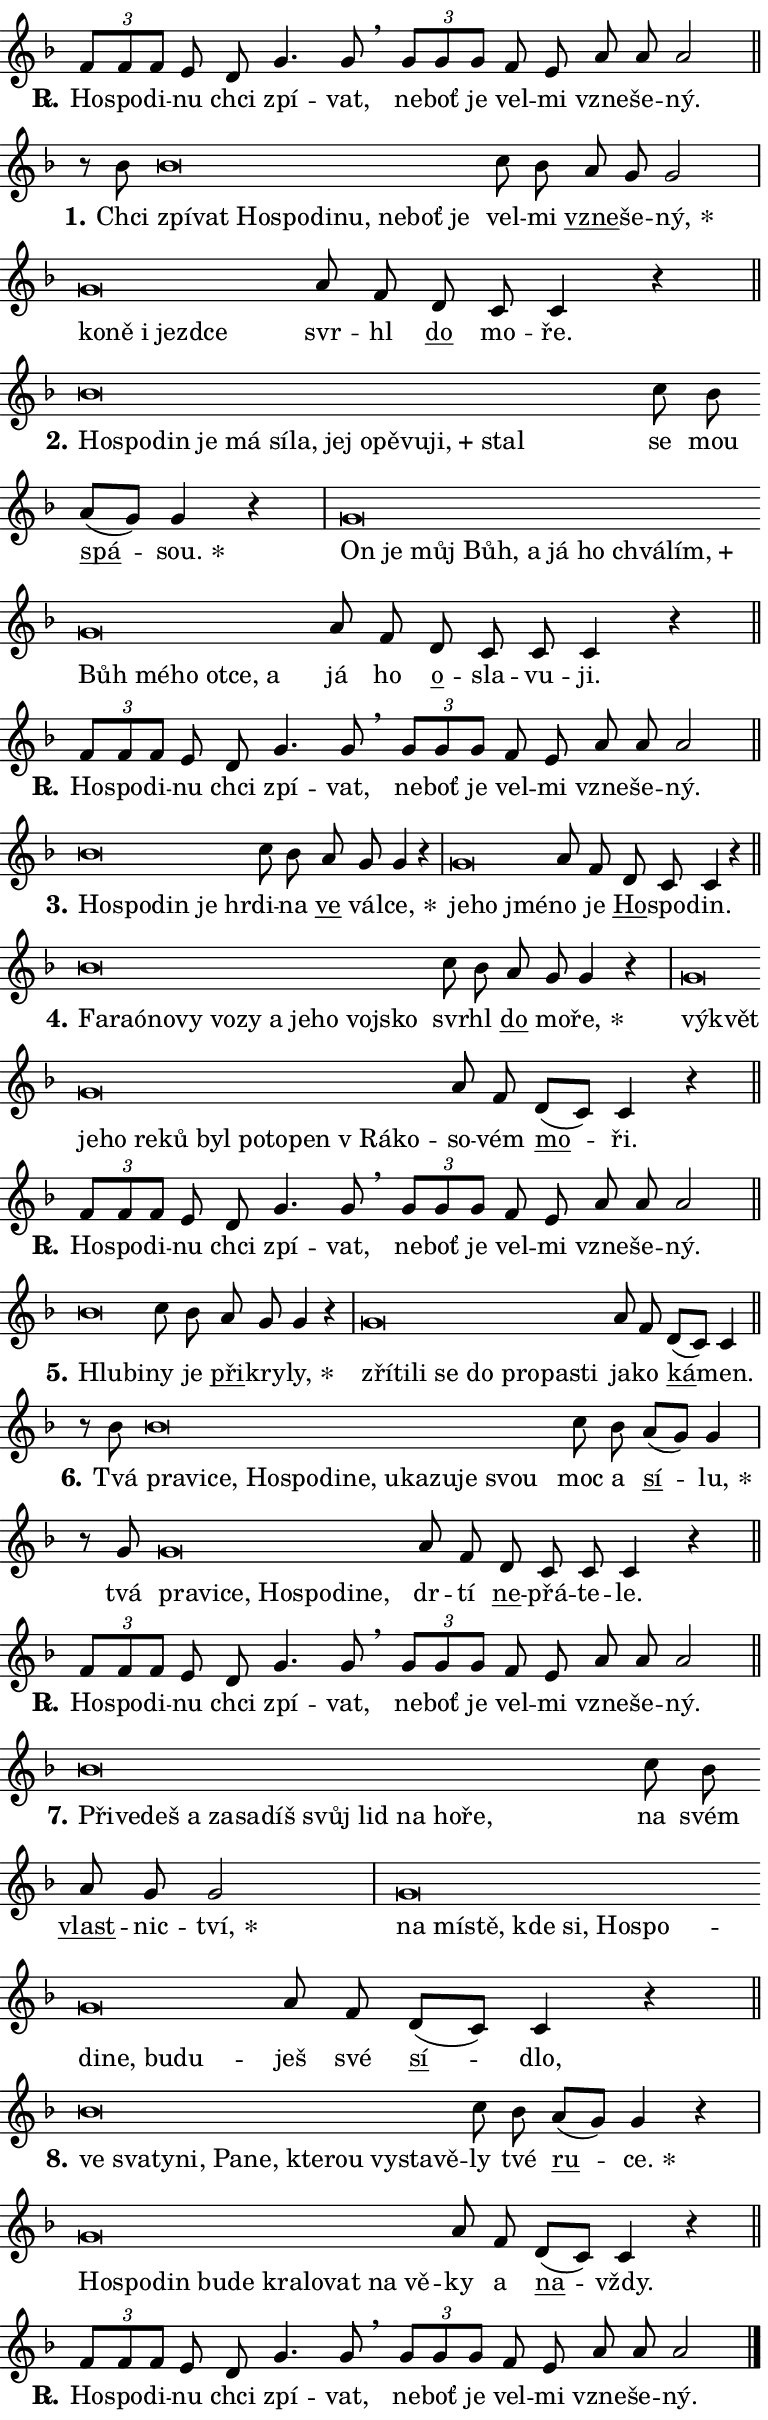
\version "2.24.0"
\header { tagline = "" }
\paper {
  indent = 0\cm
  top-margin = 0\cm
  right-margin = 0.13\cm % to fit lyric hyphens
  bottom-margin = 0\cm
  left-margin = 0\cm
  paper-width = 13\cm
  page-breaking = #ly:one-page-breaking
  system-system-spacing.basic-distance = #11
  score-system-spacing.basic-distance = #11
  ragged-last = ##f
}


%% Author: Thomas Morley
%% https://lists.gnu.org/archive/html/lilypond-user/2020-05/msg00002.html
#(define (line-position grob)
"Returns position of @var[grob} in current system:
   @code{'start}, if at first time-step
   @code{'end}, if at last time-step
   @code{'middle} otherwise
"
  (let* ((col (ly:item-get-column grob))
         (ln (ly:grob-object col 'left-neighbor))
         (rn (ly:grob-object col 'right-neighbor))
         (col-to-check-left (if (ly:grob? ln) ln col))
         (col-to-check-right (if (ly:grob? rn) rn col))
         (break-dir-left
           (and
             (ly:grob-property col-to-check-left 'non-musical #f)
             (ly:item-break-dir col-to-check-left)))
         (break-dir-right
           (and
             (ly:grob-property col-to-check-right 'non-musical #f)
             (ly:item-break-dir col-to-check-right))))
        (cond ((eqv? 1 break-dir-left) 'start)
              ((eqv? -1 break-dir-right) 'end)
              (else 'middle))))

#(define (tranparent-at-line-position vctor)
  (lambda (grob)
  "Relying on @code{line-position} select the relevant enry from @var{vctor}.
Used to determine transparency,"
    (case (line-position grob)
      ((end) (not (vector-ref vctor 0)))
      ((middle) (not (vector-ref vctor 1)))
      ((start) (not (vector-ref vctor 2))))))

noteHeadBreakVisibility =
#(define-music-function (break-visibility)(vector?)
"Makes @code{NoteHead}s transparent relying on @var{break-visibility}"
#{
  \override NoteHead.transparent =
    #(tranparent-at-line-position break-visibility)
#})

#(define delete-ledgers-for-transparent-note-heads
  (lambda (grob)
    "Reads whether a @code{NoteHead} is transparent.
If so this @code{NoteHead} is removed from @code{'note-heads} from
@var{grob}, which is supposed to be @code{LedgerLineSpanner}.
As a result ledgers are not printed for this @code{NoteHead}"
    (let* ((nhds-array (ly:grob-object grob 'note-heads))
           (nhds-list
             (if (ly:grob-array? nhds-array)
                 (ly:grob-array->list nhds-array)
                 '()))
           ;; Relies on the transparent-property being done before
           ;; Staff.LedgerLineSpanner.after-line-breaking is executed.
           ;; This is fragile ...
           (to-keep
             (remove
               (lambda (nhd)
                 (ly:grob-property nhd 'transparent #f))
               nhds-list)))
      ;; TODO find a better method to iterate over grob-arrays, similiar
      ;; to filter/remove etc for lists
      ;; For now rebuilt from scratch
      (set! (ly:grob-object grob 'note-heads)  '())
      (for-each
        (lambda (nhd)
          (ly:pointer-group-interface::add-grob grob 'note-heads nhd))
        to-keep))))

squashNotes = {
  \override NoteHead.X-extent = #'(-0.2 . 0.2)
  \override NoteHead.Y-extent = #'(-0.75 . 0)
  \override NoteHead.stencil =
    #(lambda (grob)
       (let ((pos (ly:grob-property grob 'staff-position)))
         (begin
           (if (< pos -7) (display "ERROR: Lower brevis then expected\n") (display ""))
           (if (<= pos -6) ly:text-interface::print ly:note-head::print))))
}
unSquashNotes = {
  \revert NoteHead.X-extent
  \revert NoteHead.Y-extent
  \revert NoteHead.stencil
}

hideNotes = \noteHeadBreakVisibility #begin-of-line-visible
unHideNotes = \noteHeadBreakVisibility #all-visible

% work-around for resetting accidentals
% https://lilypond.org/doc/v2.23/Documentation/notation/displaying-rhythms#unmetered-music
cadenzaMeasure = {
  \cadenzaOff
  \partial 1024 s1024
  \cadenzaOn
}

#(define-markup-command (accent layout props text) (markup?)
  "Underline accented syllable"
  (interpret-markup layout props
    #{\markup \override #'(offset . 4.3) \underline { #text }#}))

responsum = \markup \concat {
  "R" \hspace #-1.05 \path #0.1 #'((moveto 0 0.07) (lineto 0.9 0.8)) \hspace #0.05 "."
}

spaceSize = #0.6828661417322834 % exact space size for TeX Gyre Schola

\layout {
  \context {
    \Staff
    \remove "Time_signature_engraver"
    \override LedgerLineSpanner.after-line-breaking = #delete-ledgers-for-transparent-note-heads
  }
  \context {
    \Lyrics {
      \override LyricSpace.minimum-distance = \spaceSize
      \override LyricText.font-name = #"TeX Gyre Schola"
      \override LyricText.font-size = 1
      \override StanzaNumber.font-name = #"TeX Gyre Schola Bold"
      \override StanzaNumber.font-size = 1
    }
  }
  \context {
    \Score 
    \override NoteHead.text =
      #(lambda (grob) 
        (let ((pos (ly:grob-property grob 'staff-position)))
          #{\markup {
            \combine
              \halign #-0.55 \raise #(if (= pos -6) 0 0.5) \override #'(thickness . 2) \draw-line #'(3.2 . 0)
              \musicglyph "noteheads.sM1"
          }#}))
  }
}

% magnetic-lyrics.ily
%
%   written by
%     Jean Abou Samra <jean@abou-samra.fr>
%     Werner Lemberg <wl@gnu.org>
%
%   adapted by
%     Jiri Hon <jiri.hon@gmail.com>
%
% Version 2022-Apr-15

% https://www.mail-archive.com/lilypond-user@gnu.org/msg149350.html

#(define (Left_hyphen_pointer_engraver context)
   "Collect syllable-hyphen-syllable occurrences in lyrics and store
them in properties.  This engraver only looks to the left.  For
example, if the lyrics input is @code{foo -- bar}, it does the
following.

@itemize @bullet
@item
Set the @code{text} property of the @code{LyricHyphen} grob between
@q{foo} and @q{bar} to @code{foo}.

@item
Set the @code{left-hyphen} property of the @code{LyricText} grob with
text @q{foo} to the @code{LyricHyphen} grob between @q{foo} and
@q{bar}.
@end itemize

Use this auxiliary engraver in combination with the
@code{lyric-@/text::@/apply-@/magnetic-@/offset!} hook."
   (let ((hyphen #f)
         (text #f))
     (make-engraver
      (acknowledgers
       ((lyric-syllable-interface engraver grob source-engraver)
        (set! text grob)))
      (end-acknowledgers
       ((lyric-hyphen-interface engraver grob source-engraver)
        ;(when (not (grob::has-interface grob 'lyric-space-interface))
          (set! hyphen grob)));)
      ((stop-translation-timestep engraver)
       (when (and text hyphen)
         (ly:grob-set-object! text 'left-hyphen hyphen))
       (set! text #f)
       (set! hyphen #f)))))

#(define (lyric-text::apply-magnetic-offset! grob)
   "If the space between two syllables is less than the value in
property @code{LyricText@/.details@/.squash-threshold}, move the right
syllable to the left so that it gets concatenated with the left
syllable.

Use this function as a hook for
@code{LyricText@/.after-@/line-@/breaking} if the
@code{Left_@/hyphen_@/pointer_@/engraver} is active."
   (let ((hyphen (ly:grob-object grob 'left-hyphen #f)))
     (when hyphen
       (let ((left-text (ly:spanner-bound hyphen LEFT)))
         (when (grob::has-interface left-text 'lyric-syllable-interface)
           (let* ((common (ly:grob-common-refpoint grob left-text X))
                  (this-x-ext (ly:grob-extent grob common X))
                  (left-x-ext
                   (begin
                     ;; Trigger magnetism for left-text.
                     (ly:grob-property left-text 'after-line-breaking)
                     (ly:grob-extent left-text common X)))
                  ;; `delta` is the gap width between two syllables.
                  (delta (- (interval-start this-x-ext)
                            (interval-end left-x-ext)))
                  (details (ly:grob-property grob 'details))
                  (threshold (assoc-get 'squash-threshold details 0.2)))
             (when (< delta threshold)
               (let* (;; We have to manipulate the input text so that
                      ;; ligatures crossing syllable boundaries are not
                      ;; disabled.  For languages based on the Latin
                      ;; script this is essentially a beautification.
                      ;; However, for non-Western scripts it can be a
                      ;; necessity.
                      (lt (ly:grob-property left-text 'text))
                      (rt (ly:grob-property grob 'text))
                      (is-space (grob::has-interface hyphen 'lyric-space-interface))
                      (space (if is-space " " ""))
                      (extra-delta (if is-space spaceSize 0))
                      ;; Append new syllable.
                      (ltrt-space (if (and (string? lt) (string? rt))
                                (string-append lt space rt)
                                (make-concat-markup (list lt space rt))))
                      ;; Right-align `ltrt` to the right side.
                      (ltrt-space-markup (grob-interpret-markup
                               grob
                               (make-translate-markup
                                (cons (interval-length this-x-ext) 0)
                                (make-right-align-markup ltrt-space)))))
                 (begin
                   ;; Don't print `left-text`.
                   (ly:grob-set-property! left-text 'stencil #f)
                   ;; Set text and stencil (which holds all collected
                   ;; syllables so far) and shift it to the left.
                   (ly:grob-set-property! grob 'text ltrt-space)
                   (ly:grob-set-property! grob 'stencil ltrt-space-markup)
                   (ly:grob-translate-axis! grob (- (- delta extra-delta)) X))))))))))


#(define (lyric-hyphen::displace-bounds-first grob)
   ;; Make very sure this callback isn't triggered too early.
   (let ((left (ly:spanner-bound grob LEFT))
         (right (ly:spanner-bound grob RIGHT)))
     (ly:grob-property left 'after-line-breaking)
     (ly:grob-property right 'after-line-breaking)
     (ly:lyric-hyphen::print grob)))

squashThreshold = #0.4

\layout {
  \context {
    \Lyrics
    \consists #Left_hyphen_pointer_engraver
    \override LyricText.after-line-breaking =
      #lyric-text::apply-magnetic-offset!
    \override LyricHyphen.stencil = #lyric-hyphen::displace-bounds-first
    \override LyricText.details.squash-threshold = \squashThreshold
    \override LyricHyphen.minimum-distance = 0
    \override LyricHyphen.minimum-length = \squashThreshold
  }
}

squashText = \override LyricText.details.squash-threshold = 9999
unSquashText = \override LyricText.details.squash-threshold = \squashThreshold

leftText = \override LyricText.self-alignment-X = #LEFT
unLeftText = \revert LyricText.self-alignment-X

starOffset = #(lambda (grob) 
                (let ((x_offset (ly:self-alignment-interface::aligned-on-x-parent grob)))
                  (if (= x_offset 0) 0 (+ x_offset 1.2))))

star = #(define-music-function (syllable)(string?)
"Append star separator at the end of a syllable"
#{
  \once \override LyricText.X-offset = #starOffset
  \lyricmode { \markup {
    #syllable
    \override #'((font-name . "TeX Gyre Schola Bold")) \hspace #0.2 \lower #0.65 \larger "*"
  } }
#})

starAccent = #(define-music-function (syllable)(string?)
"Append star separator at the end of a syllable and make accent"
#{
  \once \override LyricText.X-offset = #starOffset
  \lyricmode { \markup {
    \accent #syllable
    \override #'((font-name . "TeX Gyre Schola Bold")) \hspace #0.2 \lower #0.65 \larger "*"
  } }
#})

breath = #(define-music-function (syllable)(string?)
"Append breathing indicator at the end of a syllable"
#{
  \lyricmode { \markup { #syllable "+" } }
#})

optionalBreath = #(define-music-function (syllable)(string?)
"Append optional breathing indicator at the end of a syllable"
#{
  \lyricmode { \markup { #syllable "(+)" } }
#})


\score {
    <<
        \new Voice = "melody" { \cadenzaOn \key f \major \relative { \tuplet 3/2 { f'8[ f f] } e d g4. g8 \breathe \bar "" \tuplet 3/2 { g[ g g] } \bar "" f e \bar "" a a a2 \cadenzaMeasure \bar "||" \break } }
        \new Lyrics \lyricsto "melody" { \lyricmode { \set stanza = \responsum
Ho -- spo -- di -- nu chci zpí -- vat, ne -- boť je vel -- mi vzne -- še -- ný. } }
    >>
    \layout {}
}

\score {
    <<
        \new Voice = "melody" { \cadenzaOn \key f \major \relative { r8 bes' \squashNotes bes\breve*1/16 \hideNotes \breve*1/16 \bar "" \breve*1/16 \bar "" \breve*1/16 \bar "" \breve*1/16 \bar "" \breve*1/16 \bar "" \breve*1/16 \bar "" \breve*1/16 \breve*1/16 \bar "" \unHideNotes \unSquashNotes c8 bes \bar "" a g g2 \cadenzaMeasure \bar "|" \squashNotes g\breve*1/16 \hideNotes \breve*1/16 \bar "" \breve*1/16 \bar "" \breve*1/16 \breve*1/16 \bar "" \unHideNotes \unSquashNotes a8 f \bar "" d c c4 r \cadenzaMeasure \bar "||" \break } }
        \new Lyrics \lyricsto "melody" { \lyricmode { \set stanza = "1."
Chci \leftText zpí -- \squashText vat Ho -- spo -- di -- nu, ne -- boť je \unLeftText \unSquashText vel -- mi \markup \accent vzne -- še -- \star ný, \leftText ko -- \squashText ně i jezd -- ce \unLeftText \unSquashText svr -- hl \markup \accent do mo -- ře. } }
    >>
    \layout {}
}

\score {
    <<
        \new Voice = "melody" { \cadenzaOn \key f \major \relative { \squashNotes bes'\breve*1/16 \hideNotes \breve*1/16 \bar "" \breve*1/16 \bar "" \breve*1/16 \bar "" \breve*1/16 \bar "" \breve*1/16 \bar "" \breve*1/16 \bar "" \breve*1/16 \bar "" \breve*1/16 \bar "" \breve*1/16 \bar "" \breve*1/16 \bar "" \breve*1/16 \breve*1/16 \bar "" \unHideNotes \unSquashNotes c8 bes \bar "" a[( g)] g4 r \cadenzaMeasure \bar "|" \squashNotes g\breve*1/16 \hideNotes \breve*1/16 \bar "" \breve*1/16 \bar "" \breve*1/16 \bar "" \breve*1/16 \bar "" \breve*1/16 \bar "" \breve*1/16 \bar "" \breve*1/16 \bar "" \breve*1/16 \bar "" \breve*1/16 \bar "" \breve*1/16 \bar "" \breve*1/16 \bar "" \breve*1/16 \bar "" \breve*1/16 \breve*1/16 \bar "" \unHideNotes \unSquashNotes a8 f \bar "" d c c c4 r \cadenzaMeasure \bar "||" \break } }
        \new Lyrics \lyricsto "melody" { \lyricmode { \set stanza = "2."
\leftText Ho -- \squashText spo -- din je má sí -- la, jej o -- pě -- vu -- \breath "ji," stal \unLeftText \unSquashText se mou \markup \accent spá -- \star sou. \leftText On \squashText je můj Bůh, a já ho chvá -- \breath "lím," Bůh mé -- ho ot -- ce, a \unLeftText \unSquashText já ho \markup \accent o -- sla -- vu -- ji. } }
    >>
    \layout {}
}

\score {
    <<
        \new Voice = "melody" { \cadenzaOn \key f \major \relative { \tuplet 3/2 { f'8[ f f] } e d g4. g8 \breathe \bar "" \tuplet 3/2 { g[ g g] } \bar "" f e \bar "" a a a2 \cadenzaMeasure \bar "||" \break } }
        \new Lyrics \lyricsto "melody" { \lyricmode { \set stanza = \responsum
Ho -- spo -- di -- nu chci zpí -- vat, ne -- boť je vel -- mi vzne -- še -- ný. } }
    >>
    \layout {}
}

\score {
    <<
        \new Voice = "melody" { \cadenzaOn \key f \major \relative { \squashNotes bes'\breve*1/16 \hideNotes \breve*1/16 \bar "" \breve*1/16 \bar "" \breve*1/16 \breve*1/16 \bar "" \unHideNotes \unSquashNotes c8 bes \bar "" a g g4 r \cadenzaMeasure \bar "|" \squashNotes g\breve*1/16 \hideNotes \breve*1/16 \breve*1/16 \bar "" \unHideNotes \unSquashNotes a8 f \bar "" d c c4 r \cadenzaMeasure \bar "||" \break } }
        \new Lyrics \lyricsto "melody" { \lyricmode { \set stanza = "3."
\leftText Ho -- \squashText spo -- din je hr -- \unLeftText \unSquashText di -- na \markup \accent ve vál -- \star ce, \leftText je -- \squashText ho jmé -- \unLeftText \unSquashText no je \markup \accent Ho -- spo -- din. } }
    >>
    \layout {}
}

\score {
    <<
        \new Voice = "melody" { \cadenzaOn \key f \major \relative { \squashNotes bes'\breve*1/16 \hideNotes \breve*1/16 \bar "" \breve*1/16 \bar "" \breve*1/16 \bar "" \breve*1/16 \bar "" \breve*1/16 \bar "" \breve*1/16 \bar "" \breve*1/16 \bar "" \breve*1/16 \bar "" \breve*1/16 \breve*1/16 \bar "" \unHideNotes \unSquashNotes c8 bes \bar "" a g g4 r \cadenzaMeasure \bar "|" \squashNotes g\breve*1/16 \hideNotes \breve*1/16 \bar "" \breve*1/16 \bar "" \breve*1/16 \bar "" \breve*1/16 \bar "" \breve*1/16 \bar "" \breve*1/16 \bar "" \breve*1/16 \bar "" \breve*1/16 \bar "" \breve*1/16 \bar "" \breve*1/16 \breve*1/16 \bar "" \unHideNotes \unSquashNotes a8 f \bar "" d[( c)] c4 r \cadenzaMeasure \bar "||" \break } }
        \new Lyrics \lyricsto "melody" { \lyricmode { \set stanza = "4."
\leftText Fa -- \squashText raó -- no -- vy vo -- zy a je -- ho voj -- sko \unLeftText \unSquashText svr -- hl \markup \accent do mo -- \star ře, \leftText vý -- \squashText květ je -- ho re -- ků byl po -- to -- pen "v Rá" -- ko -- \unLeftText \unSquashText so -- vém \markup \accent mo -- ři. } }
    >>
    \layout {}
}

\score {
    <<
        \new Voice = "melody" { \cadenzaOn \key f \major \relative { \tuplet 3/2 { f'8[ f f] } e d g4. g8 \breathe \bar "" \tuplet 3/2 { g[ g g] } \bar "" f e \bar "" a a a2 \cadenzaMeasure \bar "||" \break } }
        \new Lyrics \lyricsto "melody" { \lyricmode { \set stanza = \responsum
Ho -- spo -- di -- nu chci zpí -- vat, ne -- boť je vel -- mi vzne -- še -- ný. } }
    >>
    \layout {}
}

\score {
    <<
        \new Voice = "melody" { \cadenzaOn \key f \major \relative { \squashNotes bes'\breve*1/16 \hideNotes \breve*1/16 \bar "" \unHideNotes \unSquashNotes c8 bes \bar "" a g g4 r \cadenzaMeasure \bar "|" \squashNotes g\breve*1/16 \hideNotes \breve*1/16 \bar "" \breve*1/16 \bar "" \breve*1/16 \bar "" \breve*1/16 \bar "" \breve*1/16 \bar "" \breve*1/16 \breve*1/16 \bar "" \unHideNotes \unSquashNotes a8 f \bar "" d[( c)] c4 \cadenzaMeasure \bar "||" \break } }
        \new Lyrics \lyricsto "melody" { \lyricmode { \set stanza = "5."
\leftText Hlu -- \squashText bi -- \unLeftText \unSquashText ny je \markup \accent při -- kry -- \star ly, \leftText zří -- \squashText ti -- li se do pro -- pa -- sti \unLeftText \unSquashText ja -- ko \markup \accent ká -- men. } }
    >>
    \layout {}
}

\score {
    <<
        \new Voice = "melody" { \cadenzaOn \key f \major \relative { r8 bes' \squashNotes bes\breve*1/16 \hideNotes \breve*1/16 \bar "" \breve*1/16 \bar "" \breve*1/16 \bar "" \breve*1/16 \bar "" \breve*1/16 \bar "" \breve*1/16 \bar "" \breve*1/16 \bar "" \breve*1/16 \bar "" \breve*1/16 \bar "" \breve*1/16 \breve*1/16 \bar "" \unHideNotes \unSquashNotes c8 bes \bar "" a[( g)] g4 \cadenzaMeasure \bar "|" r8 g \squashNotes g\breve*1/16 \hideNotes \breve*1/16 \bar "" \breve*1/16 \bar "" \breve*1/16 \bar "" \breve*1/16 \bar "" \breve*1/16 \breve*1/16 \bar "" \unHideNotes \unSquashNotes a8 f \bar "" d c c c4 r \cadenzaMeasure \bar "||" \break } }
        \new Lyrics \lyricsto "melody" { \lyricmode { \set stanza = "6."
Tvá \leftText pra -- \squashText vi -- ce, Ho -- spo -- di -- ne, u -- ka -- zu -- je svou \unLeftText \unSquashText moc a \markup \accent sí -- \star lu, tvá \leftText pra -- \squashText vi -- ce, Ho -- spo -- di -- ne, \unLeftText \unSquashText dr -- tí \markup \accent ne -- přá -- te -- le. } }
    >>
    \layout {}
}

\score {
    <<
        \new Voice = "melody" { \cadenzaOn \key f \major \relative { \tuplet 3/2 { f'8[ f f] } e d g4. g8 \breathe \bar "" \tuplet 3/2 { g[ g g] } \bar "" f e \bar "" a a a2 \cadenzaMeasure \bar "||" \break } }
        \new Lyrics \lyricsto "melody" { \lyricmode { \set stanza = \responsum
Ho -- spo -- di -- nu chci zpí -- vat, ne -- boť je vel -- mi vzne -- še -- ný. } }
    >>
    \layout {}
}

\score {
    <<
        \new Voice = "melody" { \cadenzaOn \key f \major \relative { \squashNotes bes'\breve*1/16 \hideNotes \breve*1/16 \bar "" \breve*1/16 \bar "" \breve*1/16 \bar "" \breve*1/16 \bar "" \breve*1/16 \bar "" \breve*1/16 \bar "" \breve*1/16 \bar "" \breve*1/16 \bar "" \breve*1/16 \bar "" \breve*1/16 \breve*1/16 \bar "" \unHideNotes \unSquashNotes c8 bes \bar "" a g g2 \cadenzaMeasure \bar "|" \squashNotes g\breve*1/16 \hideNotes \breve*1/16 \bar "" \breve*1/16 \bar "" \breve*1/16 \bar "" \breve*1/16 \bar "" \breve*1/16 \bar "" \breve*1/16 \bar "" \breve*1/16 \bar "" \breve*1/16 \bar "" \breve*1/16 \breve*1/16 \bar "" \unHideNotes \unSquashNotes a8 f \bar "" d[( c)] c4 r \cadenzaMeasure \bar "||" \break } }
        \new Lyrics \lyricsto "melody" { \lyricmode { \set stanza = "7."
\leftText Při -- \squashText ve -- deš a za -- sa -- díš svůj lid na ho -- ře, \unLeftText \unSquashText na svém \markup \accent vlast -- nic -- \star tví, \leftText na \squashText mí -- stě, kde si, Ho -- spo -- di -- ne, bu -- du -- \unLeftText \unSquashText ješ své \markup \accent sí -- dlo, } }
    >>
    \layout {}
}

\score {
    <<
        \new Voice = "melody" { \cadenzaOn \key f \major \relative { \squashNotes bes'\breve*1/16 \hideNotes \breve*1/16 \bar "" \breve*1/16 \bar "" \breve*1/16 \bar "" \breve*1/16 \bar "" \breve*1/16 \bar "" \breve*1/16 \bar "" \breve*1/16 \bar "" \breve*1/16 \bar "" \breve*1/16 \breve*1/16 \bar "" \unHideNotes \unSquashNotes c8 bes \bar "" a[( g)] g4 r \cadenzaMeasure \bar "|" \squashNotes g\breve*1/16 \hideNotes \breve*1/16 \bar "" \breve*1/16 \bar "" \breve*1/16 \bar "" \breve*1/16 \bar "" \breve*1/16 \bar "" \breve*1/16 \bar "" \breve*1/16 \bar "" \breve*1/16 \breve*1/16 \bar "" \unHideNotes \unSquashNotes a8 f \bar "" d[( c)] c4 r \cadenzaMeasure \bar "||" \break } }
        \new Lyrics \lyricsto "melody" { \lyricmode { \set stanza = "8."
\leftText ve \squashText sva -- ty -- ni, Pa -- ne, kte -- rou vy -- sta -- vě -- \unLeftText \unSquashText ly tvé \markup \accent ru -- \star ce. \leftText Ho -- \squashText spo -- din bu -- de kra -- lo -- vat na vě -- \unLeftText \unSquashText ky a \markup \accent na -- vždy. } }
    >>
    \layout {}
}

\score {
    <<
        \new Voice = "melody" { \cadenzaOn \key f \major \relative { \tuplet 3/2 { f'8[ f f] } e d g4. g8 \breathe \bar "" \tuplet 3/2 { g[ g g] } \bar "" f e \bar "" a a a2 \cadenzaMeasure \bar "||" \break } \bar "|." }
        \new Lyrics \lyricsto "melody" { \lyricmode { \set stanza = \responsum
Ho -- spo -- di -- nu chci zpí -- vat, ne -- boť je vel -- mi vzne -- še -- ný. } }
    >>
    \layout {}
}
